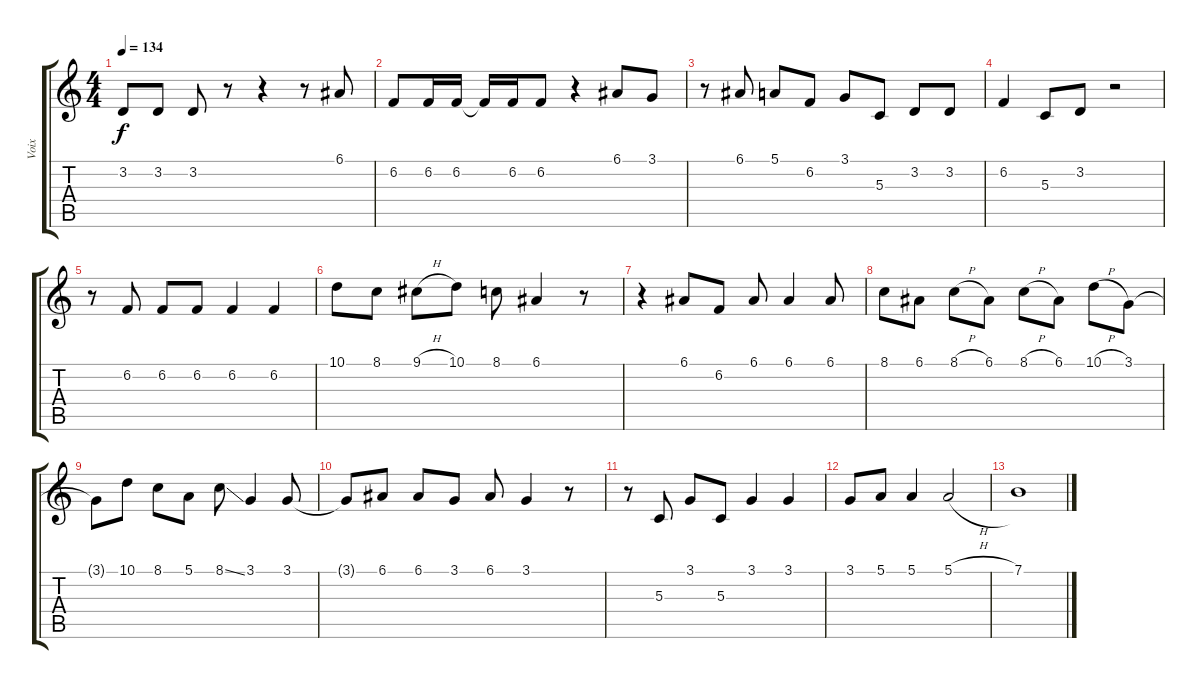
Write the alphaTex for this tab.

\track ("Voix" "Voix") {instrument accordion}
\staff {score tabs}
\tuning (E4 B3 G3 D3 A2 E2) {hide}
\ts (4 4)
\tempo 134
\clef g2
\ks c
3.2.8{dy f} 3.2.8 3.2.8 r.8 r.4 r.8 6.1.8 |
6.2.8 6.2.16 6.2.16 6.2{t}.16 6.2.16 6.2.8 r.4 6.1.8 3.1.8 |
r.8 6.1.8 5.1.8 6.2.8 3.1.8 5.3.8 3.2.8 3.2.8 |
6.2.4 5.3.8 3.2.8 r.2 |
r.8 6.2.8 6.2.8 6.2.8 6.2.4 6.2.4 |
10.1.8 8.1.8 9.1{h}.8 10.1.8 8.1.8 6.1.4 r.8 |
r.4 6.1.8 6.2.8 6.1.8 6.1.4 6.1.8 |
8.1.8 6.1.8 8.1{h}.8 6.1.8 8.1{h}.8 6.1.8 10.1{h}.8 3.1.8 |
3.1{t}.8 10.1.8 8.1.8 5.1.8 8.1{ss}.8 3.1.4 3.1.8 |
3.1{t}.8 6.1.8 6.1.8 3.1.8 6.1.8 3.1.4 r.8 |
r.8 5.3.8 3.1.8 5.3.8 3.1.4 3.1.4 |
3.1.8 5.1.8 5.1.4 5.1{h}.2 |
7.1.1
